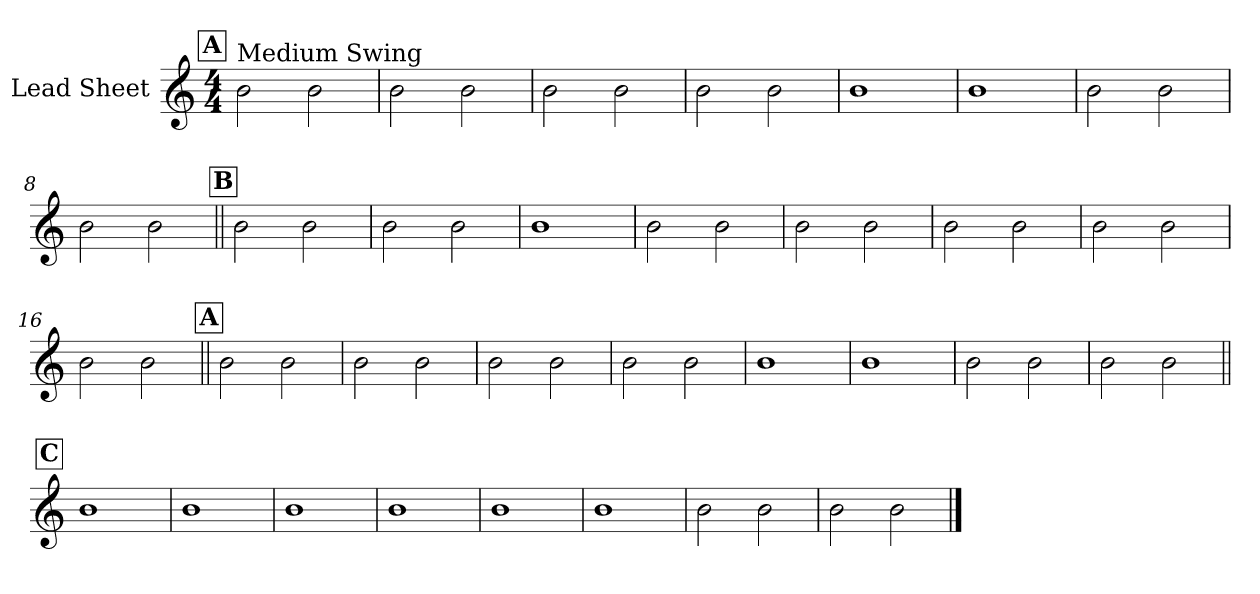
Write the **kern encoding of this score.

**kern
*part1
*staff1
*I"Lead Sheet
*clefG2
*k[]
*M4/4
!!LO:REH:place=s1:a:fs=14:t=A
=1
!LO:TX:a:t=Medium Swing
2b\
2b\
=2
2b\
2b\
=3
2b\
2b\
=4
2b\
2b\
!!LO:LB:g=z
=5
1b
=6
1b
=7
2b\
2b\
=8
2b\
2b\
!!LO:LB:g=z
!!LO:REH:place=s1:a:fs=14:t=B
=9||
2b\
2b\
=10
2b\
2b\
=11
1b
=12
2b\
2b\
!!LO:LB:g=z
=13
2b\
2b\
=14
2b\
2b\
=15
2b\
2b\
=16
2b\
2b\
!!LO:LB:g=z
!!LO:REH:place=s1:a:fs=14:t=A
=17||
2b\
2b\
=18
2b\
2b\
=19
2b\
2b\
=20
2b\
2b\
!!LO:LB:g=z
=21
1b
=22
1b
=23
2b\
2b\
=24
2b\
2b\
!!LO:LB:g=z
!!LO:REH:place=s1:a:fs=14:t=C
=25||
1b
=26
1b
=27
1b
=28
1b
!!LO:LB:g=z
=29
1b
=30
1b
=31
2b\
2b\
=32
2b\
2b\
==
*-
